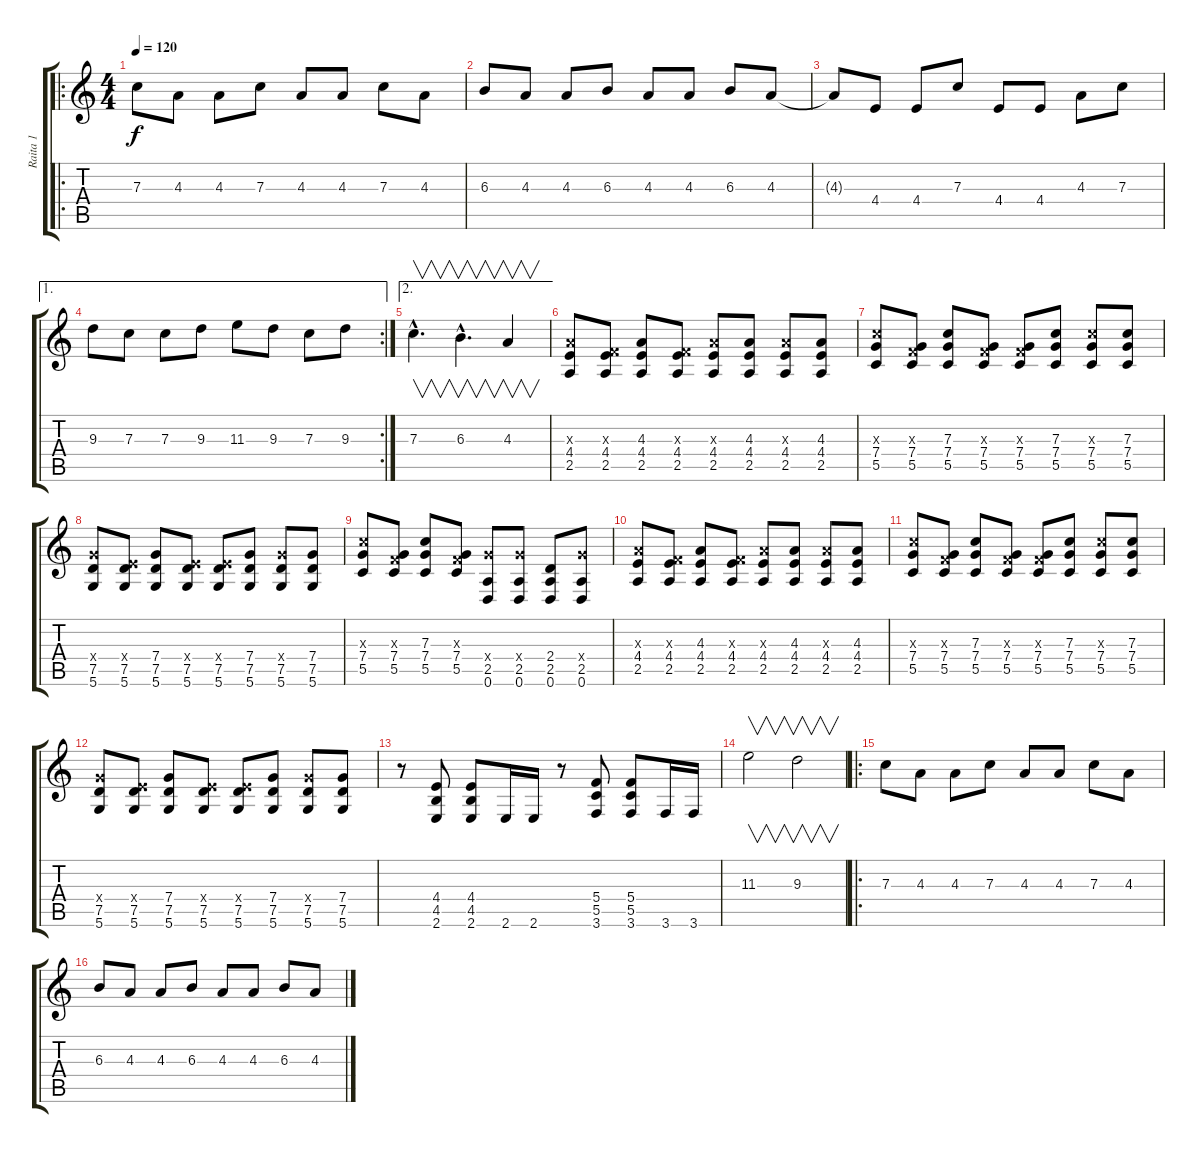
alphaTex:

\track ("Raita 1" "Raita 1") {instrument distortionguitar}
\staff {score tabs}
\tuning (D4 A3 F3 C3 G2 D2) {hide}
\ro
\ts (4 4)
\tempo 120
\clef g2
\ks c
7.3.8{dy f} 4.3.8 4.3.8 7.3.8 4.3.8 4.3.8 7.3.8 4.3.8 |
6.3.8 4.3.8 4.3.8 6.3.8 4.3.8 4.3.8 6.3.8 4.3.8 |
4.3{t}.8 4.4.8 4.4.8 7.3.8 4.4.8 4.4.8 4.3.8 7.3.8 |
\ae 1
\rc 2
9.3.8 7.3.8 7.3.8 9.3.8 11.3.8 9.3.8 7.3.8 9.3.8 |
\ae 2
7.3{hac}.4{v d} 6.3{hac}.4{v d} 4.3.4{v} |
(4.3{x} 4.4 2.5).8 (0.3{x} 4.4 2.5).8 (4.3 4.4 2.5).8 (0.3{x} 4.4 2.5).8 (4.3{x} 4.4 2.5).8 (4.3 4.4 2.5).8 (4.3{x} 4.4 2.5).8 (4.3 4.4 2.5).8 |
(7.3{x} 7.4 5.5).8 (0.3{x} 7.4 5.5).8 (7.3 7.4 5.5).8 (0.3{x} 7.4 5.5).8 (0.3{x} 7.4 5.5).8 (7.3 7.4 5.5).8 (7.3{x} 7.4 5.5).8 (7.3 7.4 5.5).8 |
(7.4{x} 7.5 5.6).8 (4.4{x} 7.5 5.6).8 (7.4 7.5 5.6).8 (4.4{x} 7.5 5.6).8 (4.4{x} 7.5 5.6).8 (7.4 7.5 5.6).8 (7.4{x} 7.5 5.6).8 (7.4 7.5 5.6).8 |
(7.3{x} 7.4 5.5).8 (0.3{x} 7.4 5.5).8 (7.3 7.4 5.5).8 (0.3{x} 7.4 5.5).8 (7.4{x} 2.5 0.6).8 (7.4{x} 2.5 0.6).8 (2.4 2.5 0.6).8 (7.4{x} 2.5 0.6).8 |
(4.3{x} 4.4 2.5).8 (0.3{x} 4.4 2.5).8 (4.3 4.4 2.5).8 (0.3{x} 4.4 2.5).8 (4.3{x} 4.4 2.5).8 (4.3 4.4 2.5).8 (4.3{x} 4.4 2.5).8 (4.3 4.4 2.5).8 |
(7.3{x} 7.4 5.5).8 (0.3{x} 7.4 5.5).8 (7.3 7.4 5.5).8 (0.3{x} 7.4 5.5).8 (0.3{x} 7.4 5.5).8 (7.3 7.4 5.5).8 (7.3{x} 7.4 5.5).8 (7.3 7.4 5.5).8 |
(7.4{x} 7.5 5.6).8 (4.4{x} 7.5 5.6).8 (7.4 7.5 5.6).8 (4.4{x} 7.5 5.6).8 (4.4{x} 7.5 5.6).8 (7.4 7.5 5.6).8 (7.4{x} 7.5 5.6).8 (7.4 7.5 5.6).8 |
r.8 (4.4 4.5 2.6).8 (4.4 4.5 2.6).8 2.6.16 2.6.16 r.8 (5.4 5.5 3.6).8 (5.4 5.5 3.6).8 3.6.16 3.6.16 |
11.3.2{v} 9.3.2{v} |
\ro
7.3.8 4.3.8 4.3.8 7.3.8 4.3.8 4.3.8 7.3.8 4.3.8 |
6.3.8 4.3.8 4.3.8 6.3.8 4.3.8 4.3.8 6.3.8 4.3.8
